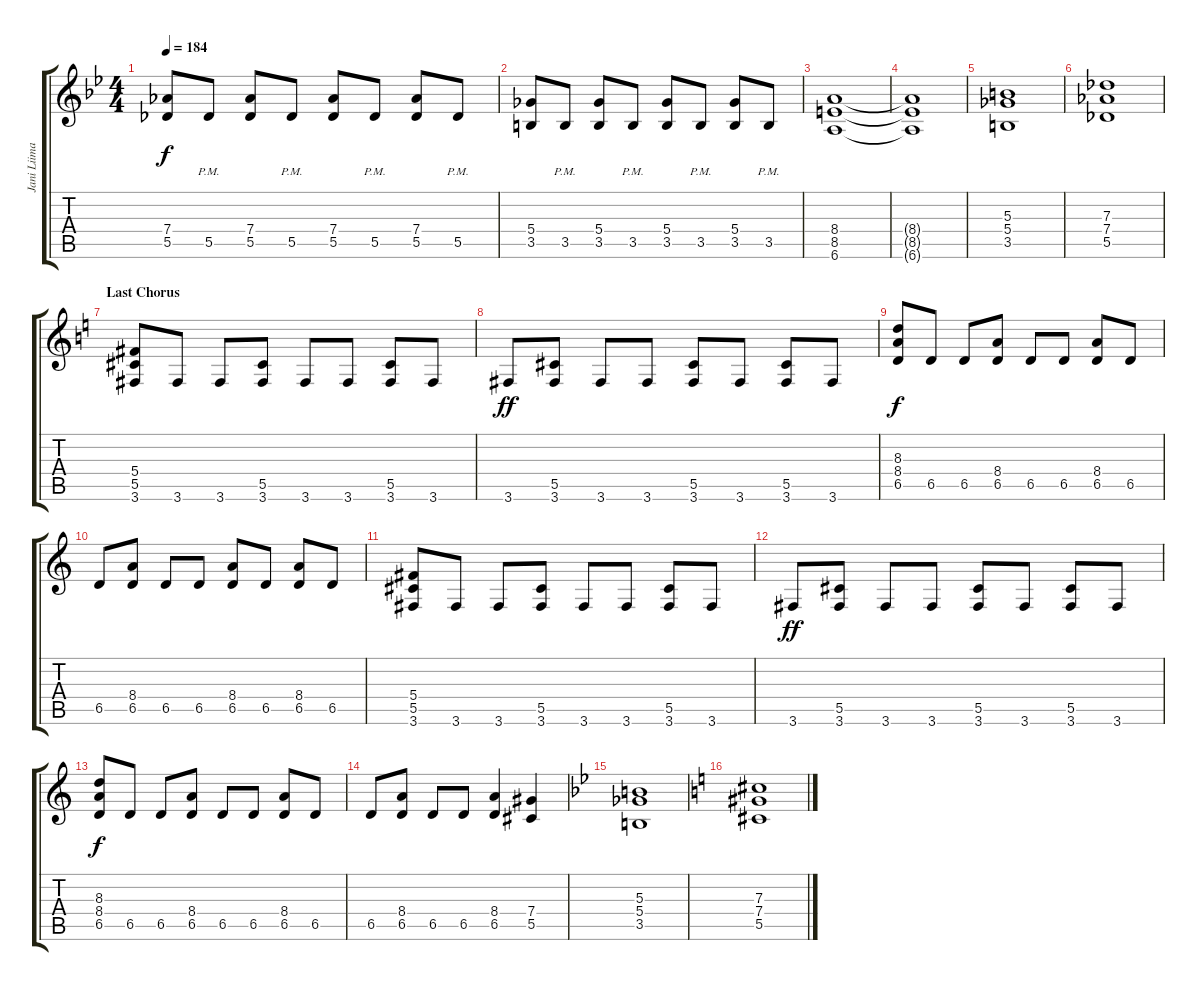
\track ("Jani Liimatainen - Guitar I" "Jani Liima") {instrument distortionguitar}
\staff {score tabs}
\tuning (Eb4 Bb3 Gb3 Db3 Ab2 Eb2) {hide}
\ts (4 4)
\tempo 184
\clef g2
\ks gminor
(7.4 5.5).8{dy f} 5.5{pm}.8 (7.4 5.5).8 5.5{pm}.8 (7.4 5.5).8 5.5{pm}.8 (7.4 5.5).8 5.5{pm}.8 |
(5.4 3.5).8 3.5{pm}.8 (5.4 3.5).8 3.5{pm}.8 (5.4 3.5).8 3.5{pm}.8 (5.4 3.5).8 3.5{pm}.8 |
(8.4 8.5 6.6).1 |
(8.4{t} 8.5{t} 6.6{t}).1 |
(5.3 5.4 3.5).1 |
(7.3 7.4 5.5).1 |
\section ("" "Last Chorus")
\ks c
(5.4 5.5 3.6).8 3.6.8 3.6.8 (5.5 3.6).8 3.6.8 3.6.8 (5.5 3.6).8 3.6.8 |
3.6.8{dy ff} (5.5 3.6).8 3.6.8 3.6.8 (5.5 3.6).8 3.6.8 (5.5 3.6).8 3.6.8 |
(8.3 8.4 6.5).8{dy f} 6.5.8 6.5.8 (8.4 6.5).8 6.5.8 6.5.8 (8.4 6.5).8 6.5.8 |
6.5.8 (8.4 6.5).8 6.5.8 6.5.8 (8.4 6.5).8 6.5.8 (8.4 6.5).8 6.5.8 |
(5.4 5.5 3.6).8 3.6.8 3.6.8 (5.5 3.6).8 3.6.8 3.6.8 (5.5 3.6).8 3.6.8 |
3.6.8{dy ff} (5.5 3.6).8 3.6.8 3.6.8 (5.5 3.6).8 3.6.8 (5.5 3.6).8 3.6.8 |
(8.3 8.4 6.5).8{dy f} 6.5.8 6.5.8 (8.4 6.5).8 6.5.8 6.5.8 (8.4 6.5).8 6.5.8 |
6.5.8 (8.4 6.5).8 6.5.8 6.5.8 (8.4 6.5).4 (7.4 5.5).4 |
\ks gminor
(5.3 5.4 3.5).1 |
\ks c
(7.3 7.4 5.5).1
